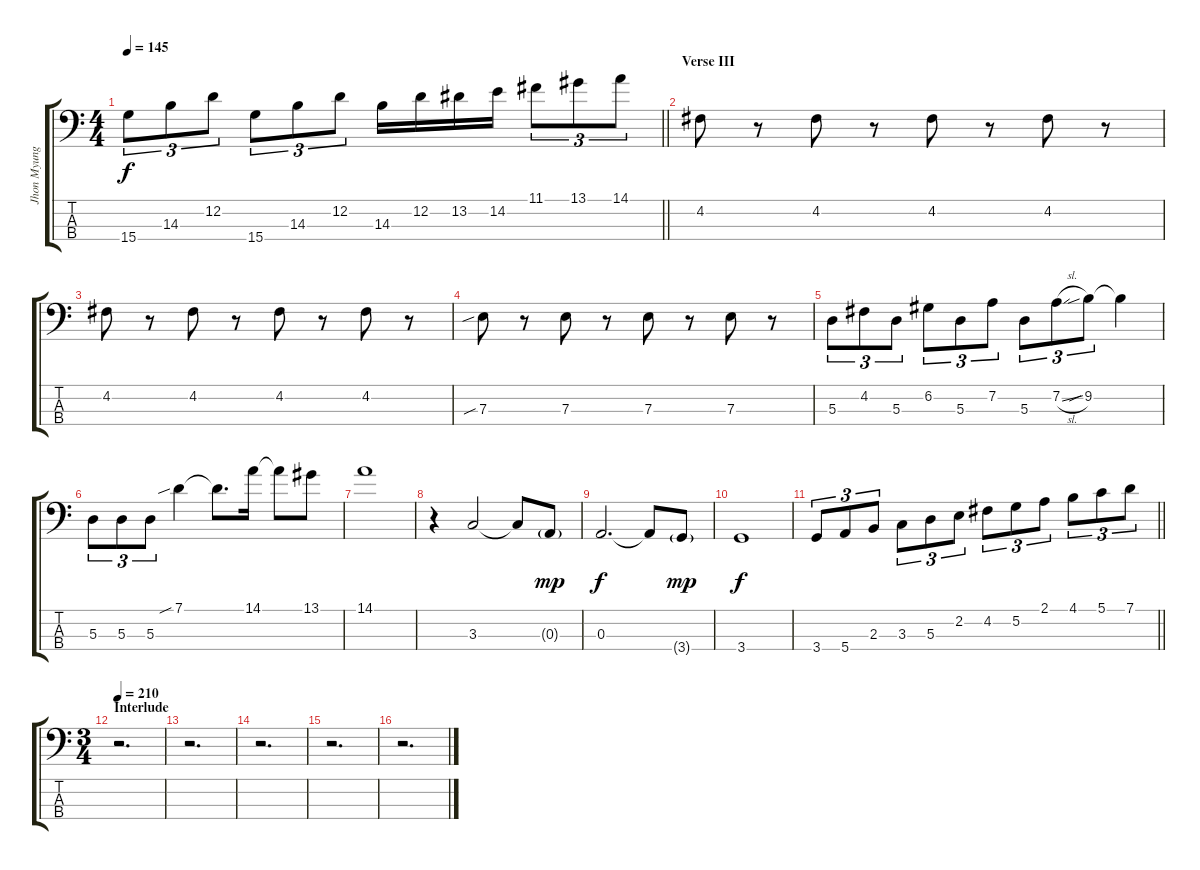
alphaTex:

\track ("Jhon Myung" "Jhon Myung") {instrument electricbasspick}
\staff {score tabs}
\tuning (G2 D2 A1 E1) {hide}
\ts (4 4)
\tempo 145
\clef f4
\barLineRight lightlight
\ks c
15.4.8{tu (3 2) dy f} 14.3.8{tu (3 2)} 12.2.8{tu (3 2)} 15.4.8{tu (3 2)} 14.3.8{tu (3 2)} 12.2.8{tu (3 2)} 14.3.16 12.2.16 13.2.16 14.2.16 11.1.8{tu (3 2)} 13.1.8{tu (3 2)} 14.1.8{tu (3 2)} |
\section ("" "Verse III")
4.2.8 r.8 4.2.8 r.8 4.2.8 r.8 4.2.8 r.8 |
4.2.8 r.8 4.2.8 r.8 4.2.8 r.8 4.2.8 r.8 |
7.3{sib}.8 r.8 7.3.8 r.8 7.3.8 r.8 7.3.8 r.8 |
5.3.8{tu (3 2)} 4.2.8{tu (3 2)} 5.3.8{tu (3 2)} 6.2.8{tu (3 2)} 5.3.8{tu (3 2)} 7.2.8{tu (3 2)} 5.3.8{tu (3 2)} 7.2{sl}.8{tu (3 2)} 9.2{sib}.8{tu (3 2)} 9.2{t}.4 |
5.3.8{tu (3 2)} 5.3.8{tu (3 2)} 5.3.8{tu (3 2)} 7.1{sib}.4 7.1{t}.8{d} 14.1.16 14.1{t}.8 13.1.8 |
14.1.1 |
r.4 3.3.2 3.3{t}.8 0.3{g}.8{dy mp} |
0.3.2{d dy f} 0.3{t}.8 3.4{g}.8{dy mp} |
3.4.1{dy f} |
\barLineRight lightlight
3.4.8{tu (3 2)} 5.4.8{tu (3 2)} 2.3.8{tu (3 2)} 3.3.8{tu (3 2)} 5.3.8{tu (3 2)} 2.2.8{tu (3 2)} 4.2.8{tu (3 2)} 5.2.8{tu (3 2)} 2.1.8{tu (3 2)} 4.1.8{tu (3 2)} 5.1.8{tu (3 2)} 7.1.8{tu (3 2)} |
\ts (3 4)
\section ("" "Interlude")
\tempo 200
\tempo 210
r.2{d} |
r.2{d} |
r.2{d} |
r.2{d} |
r.2{d}
